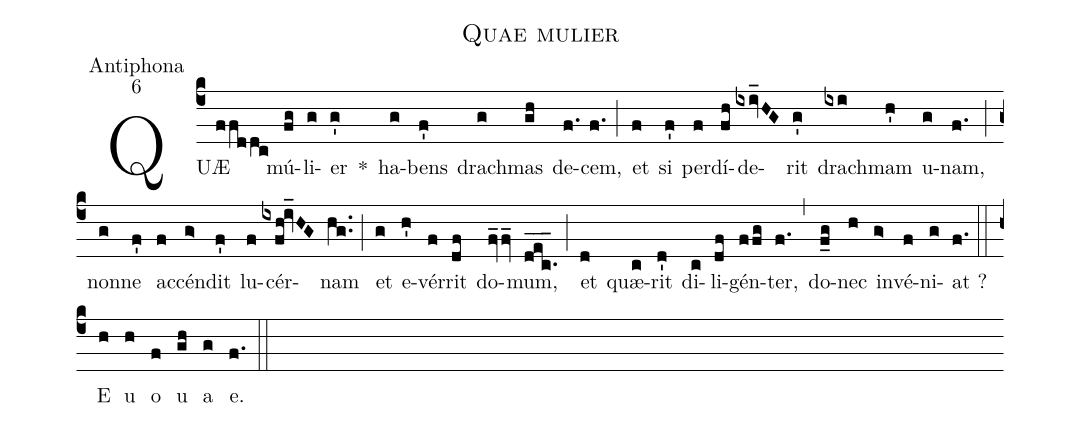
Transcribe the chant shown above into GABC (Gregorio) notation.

name:Quae mulier;
office-part:Antiphona;
mode:6;
%%
(c4) QUÆ(ffddc) mú(fg)li(g)er(g') *() ha(g)bens(f') dra(g)chmas(gh) de(f.)cem,(f.) (;) et(f) si(f') per(f)dí(fh)de(ixiv_HG)rit(g') drach(ixi)mam(h') u(g)nam,(f.) (;) non(g)ne(f') ac(f)cén(g>)dit(f') lu(f)cér(ixfh!iv_HG)nam(hg..) (;) et(g) e(h')vér(f)rit(df) do(fv_2/fv_)mum,(dec.___) (;) et(d) quæ(c)rit(d') di(c)li(df)gén(ffg)ter,(f.) (,) do(f_g)nec(h) in(g>)vé(f)ni(g)at ?(f.) (::) E(h) u(h) o(f) u(gh) a(g) e.(f.) (::)
